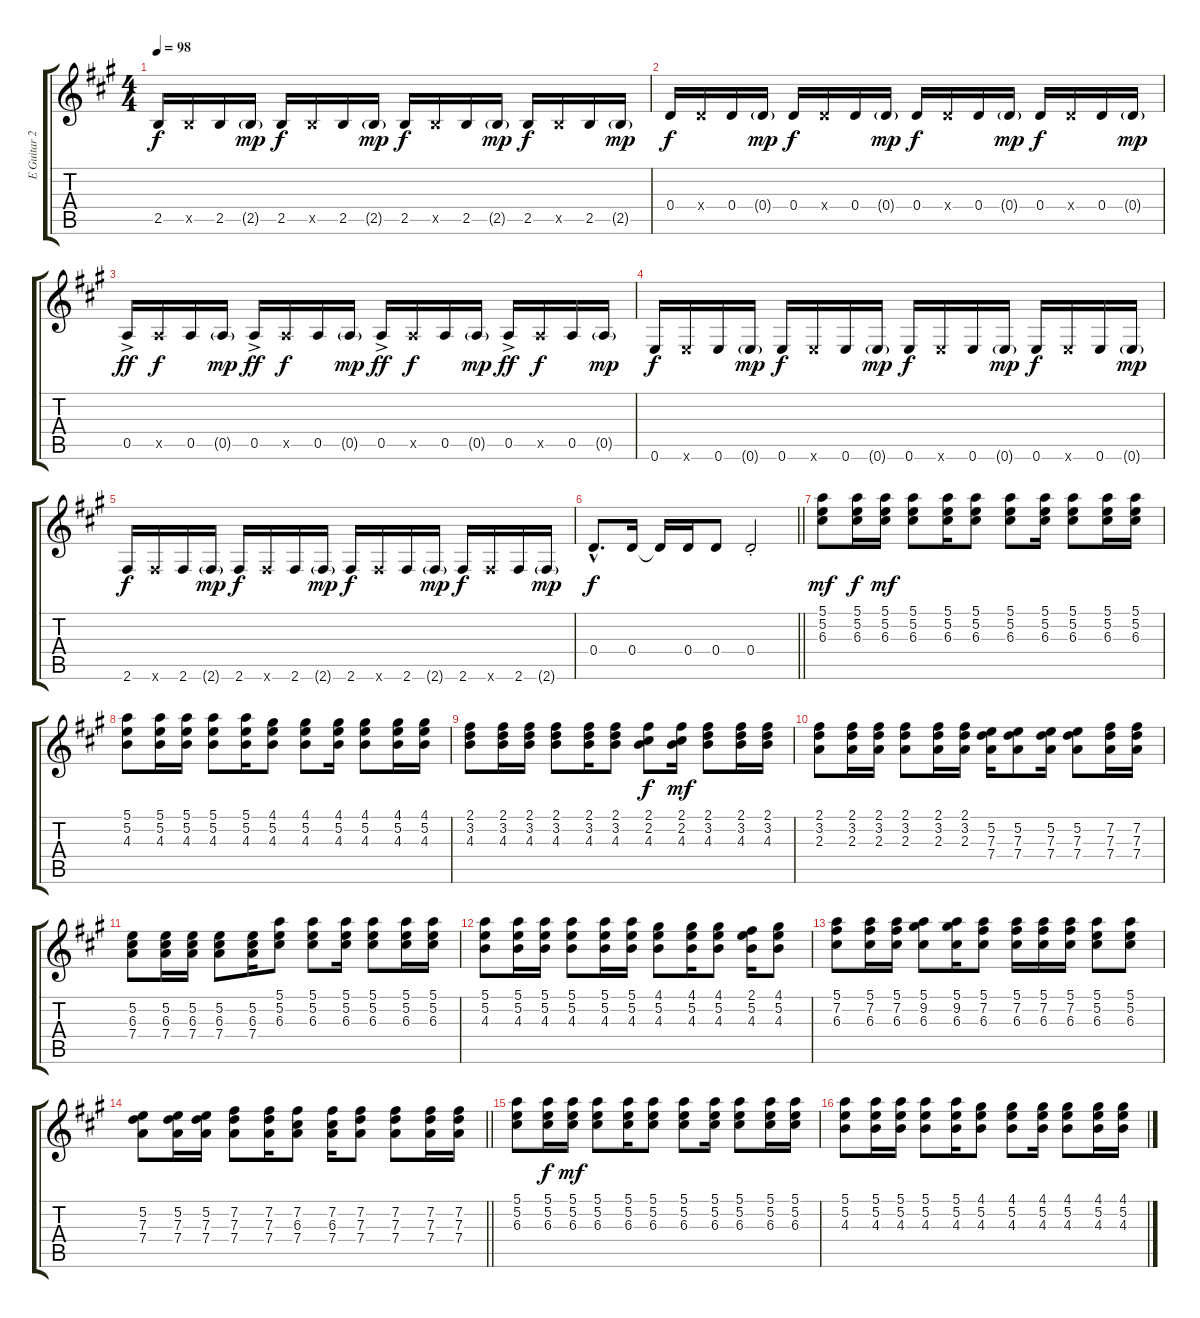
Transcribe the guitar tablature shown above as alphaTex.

\track ("E Guitar 2" "E Guitar 2") {instrument overdrivenguitar}
\staff {score tabs}
\tuning (E4 B3 G3 D3 A2 E2) {hide}
\ts (4 4)
\tempo 98
\clef g2
\ks a
2.5.16{dy f} 2.5{x}.16 2.5.16 2.5{g}.16{dy mp} 2.5.16{dy f} 2.5{x}.16 2.5.16 2.5{g}.16{dy mp} 2.5.16{dy f} 2.5{x}.16 2.5.16 2.5{g}.16{dy mp} 2.5.16{dy f} 2.5{x}.16 2.5.16 2.5{g}.16{dy mp} |
0.4.16{dy f} 0.4{x}.16 0.4.16 0.4{g}.16{dy mp} 0.4.16{dy f} 0.4{x}.16 0.4.16 0.4{g}.16{dy mp} 0.4.16{dy f} 0.4{x}.16 0.4.16 0.4{g}.16{dy mp} 0.4.16{dy f} 0.4{x}.16 0.4.16 0.4{g}.16{dy mp} |
0.5{ac}.16{dy ff} 0.5{x}.16{dy f} 0.5.16 0.5{g}.16{dy mp} 0.5{ac}.16{dy ff} 0.5{x}.16{dy f} 0.5.16 0.5{g}.16{dy mp} 0.5{ac}.16{dy ff} 0.5{x}.16{dy f} 0.5.16 0.5{g}.16{dy mp} 0.5{ac}.16{dy ff} 0.5{x}.16{dy f} 0.5.16 0.5{g}.16{dy mp} |
0.6.16{dy f} 0.6{x}.16 0.6.16 0.6{g}.16{dy mp} 0.6.16{dy f} 0.6{x}.16 0.6.16 0.6{g}.16{dy mp} 0.6.16{dy f} 0.6{x}.16 0.6.16 0.6{g}.16{dy mp} 0.6.16{dy f} 0.6{x}.16 0.6.16 0.6{g}.16{dy mp} |
2.6.16{dy f} 2.6{x}.16 2.6.16 2.6{g}.16{dy mp} 2.6.16{dy f} 2.6{x}.16 2.6.16 2.6{g}.16{dy mp} 2.6.16{dy f} 2.6{x}.16 2.6.16 2.6{g}.16{dy mp} 2.6.16{dy f} 2.6{x}.16 2.6.16 2.6{g}.16{dy mp} |
\barLineRight lightlight
0.4{hac}.8{d dy f} 0.4.16 0.4{t}.16 0.4.16 0.4.8 0.4{st}.2 |
(5.1 5.2 6.3).8{dy mf} (5.1 5.2 6.3).16{dy f} (5.1 5.2 6.3).16{dy mf} (5.1 5.2 6.3).8 (5.1 5.2 6.3).16 (5.1 5.2 6.3).8 (5.1 5.2 6.3).8 (5.1 5.2 6.3).16 (5.1 5.2 6.3).8 (5.1 5.2 6.3).16 (5.1 5.2 6.3).16 |
(5.1 5.2 4.3).8 (5.1 5.2 4.3).16 (5.1 5.2 4.3).16 (5.1 5.2 4.3).8 (5.1 5.2 4.3).16 (4.1 5.2 4.3).8 (4.1 5.2 4.3).8 (4.1 5.2 4.3).16 (4.1 5.2 4.3).8 (4.1 5.2 4.3).16 (4.1 5.2 4.3).16 |
(2.1 3.2 4.3).8 (2.1 3.2 4.3).16 (2.1 3.2 4.3).16 (2.1 3.2 4.3).8 (2.1 3.2 4.3).16 (2.1 3.2 4.3).8 (2.1 2.2 4.3).8{dy f} (2.1 2.2 4.3).16{dy mf} (2.1 3.2 4.3).8 (2.1 3.2 4.3).16 (2.1 3.2 4.3).16 |
(2.1 3.2 2.3).8 (2.1 3.2 2.3).16 (2.1 3.2 2.3).16 (2.1 3.2 2.3).8 (2.1 3.2 2.3).16 (2.1 3.2 2.3).16 (5.2 7.3 7.4).16 (5.2 7.3 7.4).8 (5.2 7.3 7.4).16 (5.2 7.3 7.4).8 (7.2 7.3 7.4).16 (7.2 7.3 7.4).16 |
(5.2 6.3 7.4).8 (5.2 6.3 7.4).16 (5.2 6.3 7.4).16 (5.2 6.3 7.4).8 (5.2 6.3 7.4).16 (5.1 5.2 6.3).8 (5.1 5.2 6.3).8 (5.1 5.2 6.3).16 (5.1 5.2 6.3).8 (5.1 5.2 6.3).16 (5.1 5.2 6.3).16 |
(5.1 5.2 4.3).8 (5.1 5.2 4.3).16 (5.1 5.2 4.3).16 (5.1 5.2 4.3).8 (5.1 5.2 4.3).16 (5.1 5.2 4.3).16 (4.1 5.2 4.3).8 (4.1 5.2 4.3).16 (4.1 5.2 4.3).8 (2.1 5.2 4.3).16 (4.1 5.2 4.3).8 |
(5.1 7.2 6.3).8 (5.1 7.2 6.3).16 (5.1 7.2 6.3).16 (5.1 9.2 6.3).8 (5.1 9.2 6.3).16 (5.1 7.2 6.3).8 (5.1 7.2 6.3).16 (5.1 7.2 6.3).16 (5.1 7.2 6.3).16 (5.1 5.2 6.3).8 (5.1 5.2 6.3).8 |
\barLineRight lightlight
(5.2 7.3 7.4).8 (5.2 7.3 7.4).16 (5.2 7.3 7.4).16 (7.2 7.3 7.4).8 (7.2 7.3 7.4).16 (7.2 6.3 7.4).8 (7.2 6.3 7.4).16 (7.2 7.3 7.4).8 (7.2 7.3 7.4).8 (7.2 7.3 7.4).16 (7.2 7.3 7.4).16 |
(5.1 5.2 6.3).8 (5.1 5.2 6.3).16{dy f} (5.1 5.2 6.3).16{dy mf} (5.1 5.2 6.3).8 (5.1 5.2 6.3).16 (5.1 5.2 6.3).8 (5.1 5.2 6.3).8 (5.1 5.2 6.3).16 (5.1 5.2 6.3).8 (5.1 5.2 6.3).16 (5.1 5.2 6.3).16 |
(5.1 5.2 4.3).8 (5.1 5.2 4.3).16 (5.1 5.2 4.3).16 (5.1 5.2 4.3).8 (5.1 5.2 4.3).16 (4.1 5.2 4.3).8 (4.1 5.2 4.3).8 (4.1 5.2 4.3).16 (4.1 5.2 4.3).8 (4.1 5.2 4.3).16 (4.1 5.2 4.3).16
